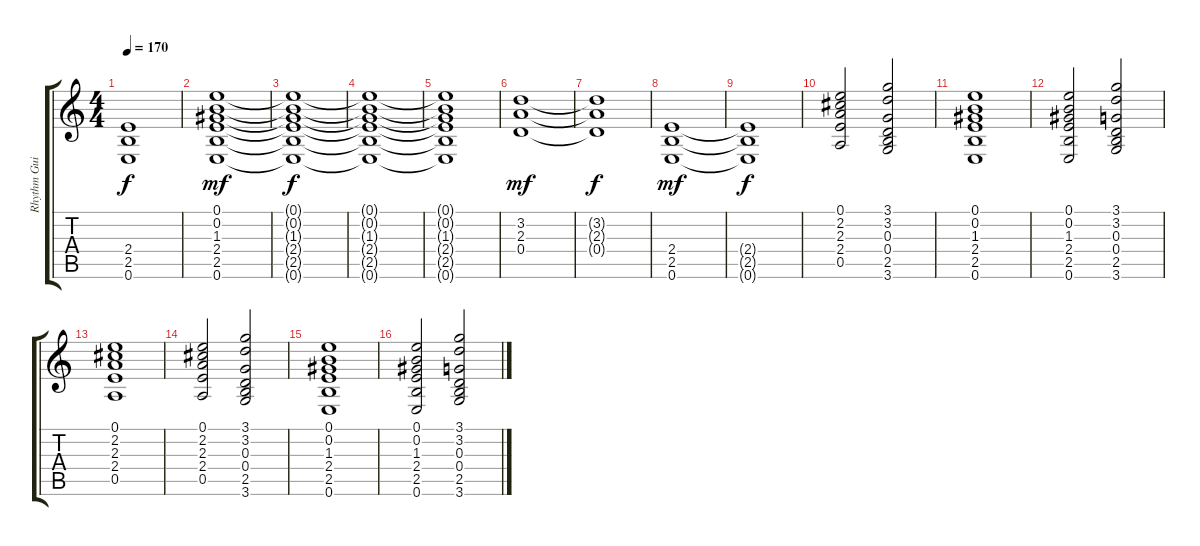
\track ("Rhythm Guitar" "Rhythm Gui") {instrument acousticguitarsteel}
\staff {score tabs}
\tuning (E4 B3 G3 D3 A2 E2) {hide}
\ts (4 4)
\tempo 170
\clef g2
\ks c
(2.4{t} 2.5{t} 0.6{t}).1{dy f} |
(0.1 0.2 1.3 2.4 2.5 0.6).1{dy mf} |
(0.1{t} 0.2{t} 1.3{t} 2.4{t} 2.5{t} 0.6{t}).1{dy f} |
(0.1{t} 0.2{t} 1.3{t} 2.4{t} 2.5{t} 0.6{t}).1 |
(0.1{t} 0.2{t} 1.3{t} 2.4{t} 2.5{t} 0.6{t}).1 |
(3.2 2.3 0.4).1{dy mf} |
(3.2{t} 2.3{t} 0.4{t}).1{dy f} |
(2.4 2.5 0.6).1{dy mf} |
(2.4{t} 2.5{t} 0.6{t}).1{dy f} |
(0.1 2.2 2.3 2.4 0.5).2 (3.1 3.2 0.3 0.4 2.5 3.6).2 |
(0.1 0.2 1.3 2.4 2.5 0.6).1 |
(0.1 0.2 1.3 2.4 2.5 0.6).2 (3.1 3.2 0.3 0.4 2.5 3.6).2 |
(0.1 2.2 2.3 2.4 0.5).1 |
(0.1 2.2 2.3 2.4 0.5).2 (3.1 3.2 0.3 0.4 2.5 3.6).2 |
(0.1 0.2 1.3 2.4 2.5 0.6).1 |
(0.1 0.2 1.3 2.4 2.5 0.6).2 (3.1 3.2 0.3 0.4 2.5 3.6).2
